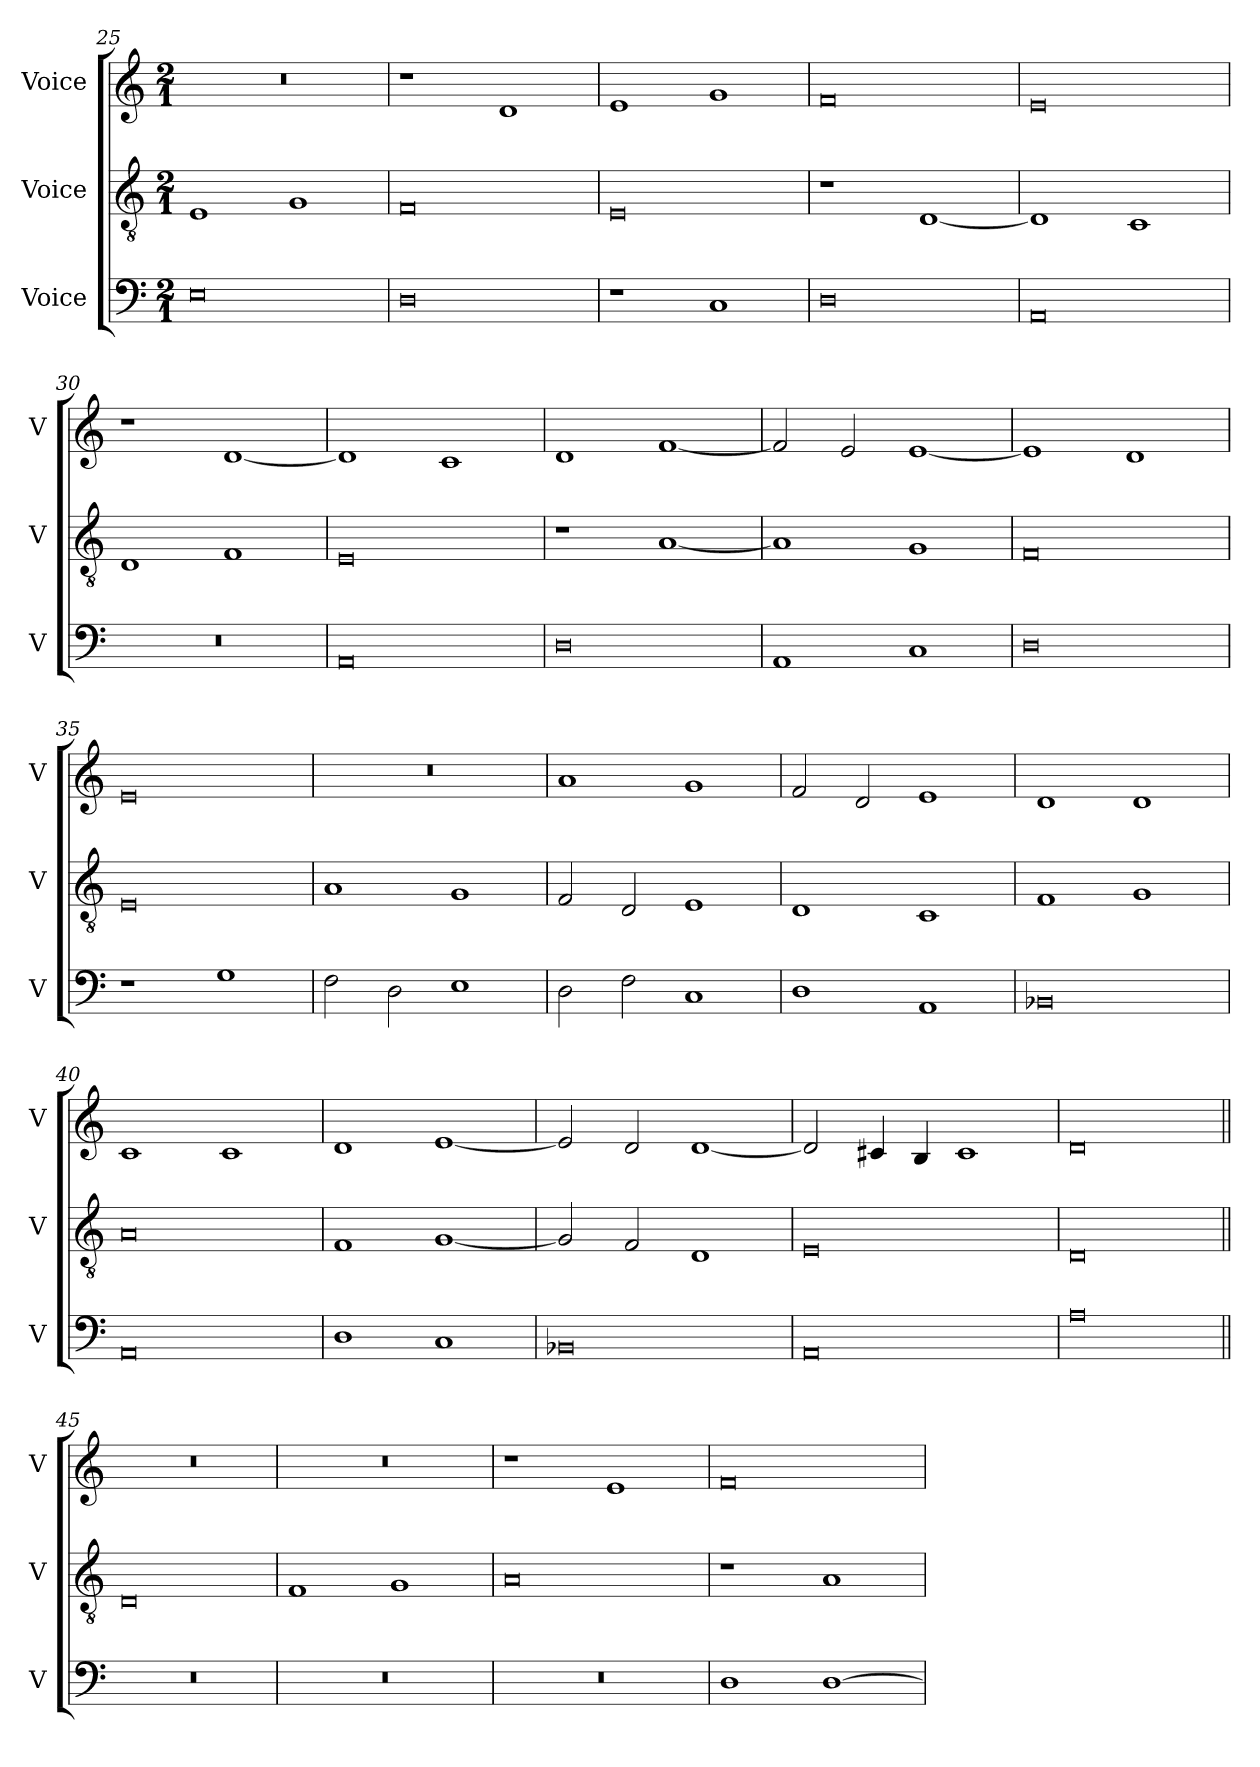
**kern	**kern	**kern
*part3	*part2	*part1
*staff3	*staff2	*staff1
*I"Voice	*I"Voice	*I"Voice
*I'V	*I'V	*I'V
*clefF4	*clefGv2	*clefG2
*k[]	*k[]	*k[]
*M2/1	*M2/1	*M2/1
=25	=25	=25
0E	1E	0r
.	1G	.
!!LO:LB:g=z
=26	=26	=26
0D	0F	1r
.	.	1d
=27	=27	=27
1r	0E	1e
1C	.	1g
=28	=28	=28
0D	1r	0f
.	[1D	.
=29	=29	=29
0AA	1D]	0e
.	1C	.
=30	=30	=30
0r	1D	1r
.	1F	[1d
!!LO:LB:g=z
=31	=31	=31
0AA	0E	1d]
.	.	1c
=32	=32	=32
0D	1r	1d
.	[1A	[1f
=33	=33	=33
1AA	1A]	2f/]
.	.	2e/
1C	1G	[1e
=34	=34	=34
0D	0F	1e]
.	.	1d
=35	=35	=35
1r	0E	0e
1G	.	.
!!LO:LB:g=z
=36	=36	=36
2F\	1A	0r
2D\	.	.
1E	1G	.
=37	=37	=37
2D\	2F/	1a
2F\	2D/	.
1C	1E	1g
=38	=38	=38
1D	1D	2f/
.	.	2d/
1AA	1C	1e
=39	=39	=39
0BB-X	1F	1d
.	1G	1d
=40	=40	=40
0AA	0A	1c
.	.	1c
!!LO:LB:g=z
=41	=41	=41
1D	1F	1d
1C	[1G	[1e
=42	=42	=42
0BB-X	2G/]	2e/]
.	2F/	2d/
.	1D	[1d
=43	=43	=43
0AA	0E	2d/]
.	.	4c#X/
.	.	4B/
.	.	1c#
=44	=44	=44
0A	0D	0d
=45||	=45||	=45||
0r	0D	0r
!!LO:PB:g=z
=46	=46	=46
0r	1F	0r
.	1G	.
=47	=47	=47
0r	0A	1r
.	.	1e
=48	=48	=48
1D	1r	0f
[1D	1A	.
=	=	=
*-	*-	*-
